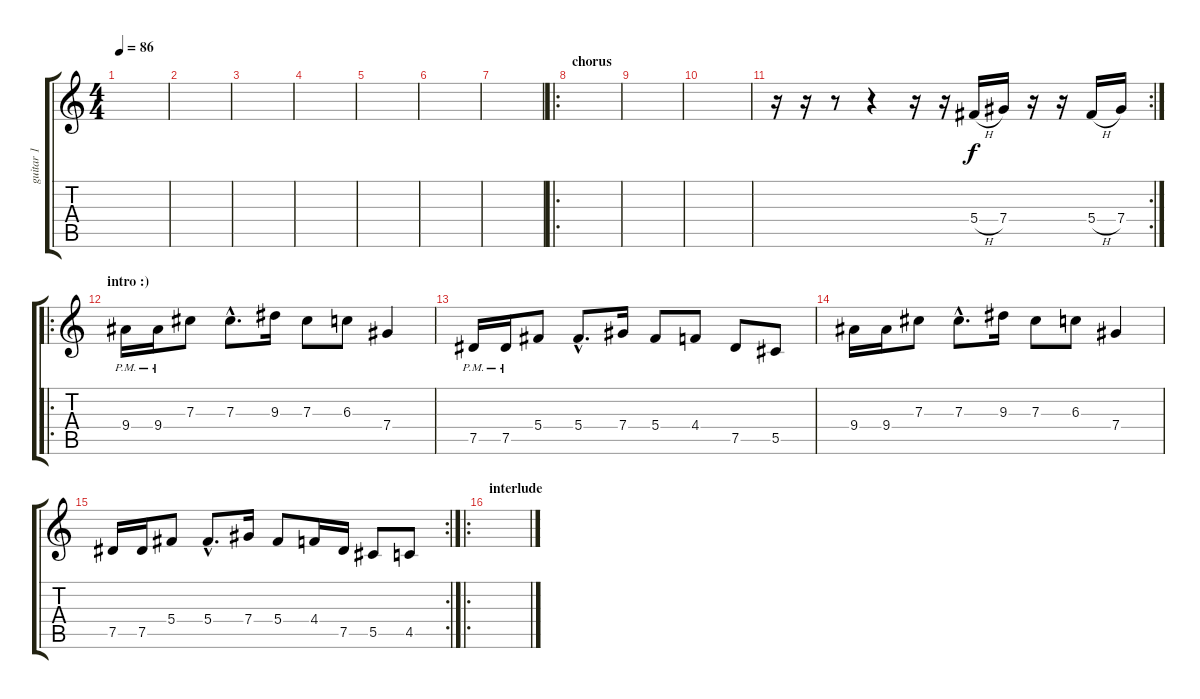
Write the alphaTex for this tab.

\track ("guitar 1" "guitar 1") {instrument distortionguitar}
\staff {score tabs}
\tuning (Eb4 Bb3 Gb3 Db3 Ab2 Eb2) {hide}
\ts (4 4)
\tempo 86
\clef g2
\ks c
|
|
|
|
|
|
|
\ro
\section ("" "chorus")
|
|
|
\rc 2
r.16 r.16 r.8 r.4 r.16 r.16 5.4{h}.16 7.4.16 r.16 r.16 5.4{h}.16 7.4.16 |
\ro
\section ("" "intro :)")
9.4{pm}.16 9.4{pm}.16 7.3.8 7.3{hac}.8{d} 9.3.16 7.3.8 6.3.8 7.4.4 |
7.5{pm}.16 7.5{pm}.16 5.4.8 5.4{hac}.8{d} 7.4.16 5.4.8 4.4.8 7.5.8 5.5.8 |
9.4.16 9.4.16 7.3.8 7.3{hac}.8{d} 9.3.16 7.3.8 6.3.8 7.4.4 |
\rc 2
7.5.16 7.5.16 5.4.8 5.4{hac}.8{d} 7.4.16 5.4.8 4.4.16 7.5.16 5.5.8 4.5.8 |
\ro
\section ("" "interlude")
